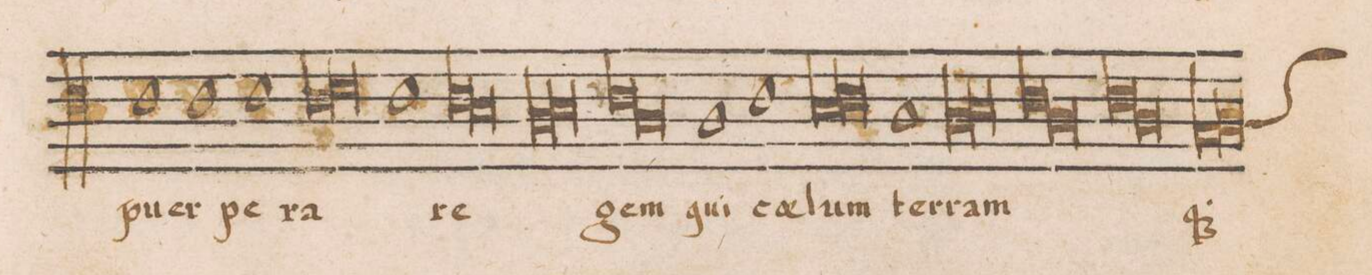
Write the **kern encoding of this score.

**kern	**text
*I"TENOR	*
*clefC4	*
*k[]	*
*met(C|)	*
*M2/1	*
1c	pu-
=11-	=11-
1c	-er-
1c	-pe-
=12-	=12-
*lig	*
1c	-ra
1d	.
*Xlig	*
=13-	=13-
1c	.
*lig	*
1c	re-
=14-	=14-
1B	.
*Xlig	*
*lig	*
1A	.
=15-	=15-
1B	.
*Xlig	*
*lig	*
1c	-gem
=16-	=16-
1A	.
*Xlig	*
1A	qui
=17-	=17-
1c	cae-
*lig	*
1B	-lum
=18-	=18-
1c	.
*Xlig	*
1A	ter-
=19-	=19-
*lig	*
1A	-ram-
1B	.
*Xlig	*
=20-	=20-
*lig	*
1c	.
1A	.
*Xlig	*
=21-	=21-
*lig	*
1c	.
1A	.
*Xlig	*
=22-	=22-
*lig	*
1G	-q(ue)
*custos:A	*
1A	.
*-	*-
